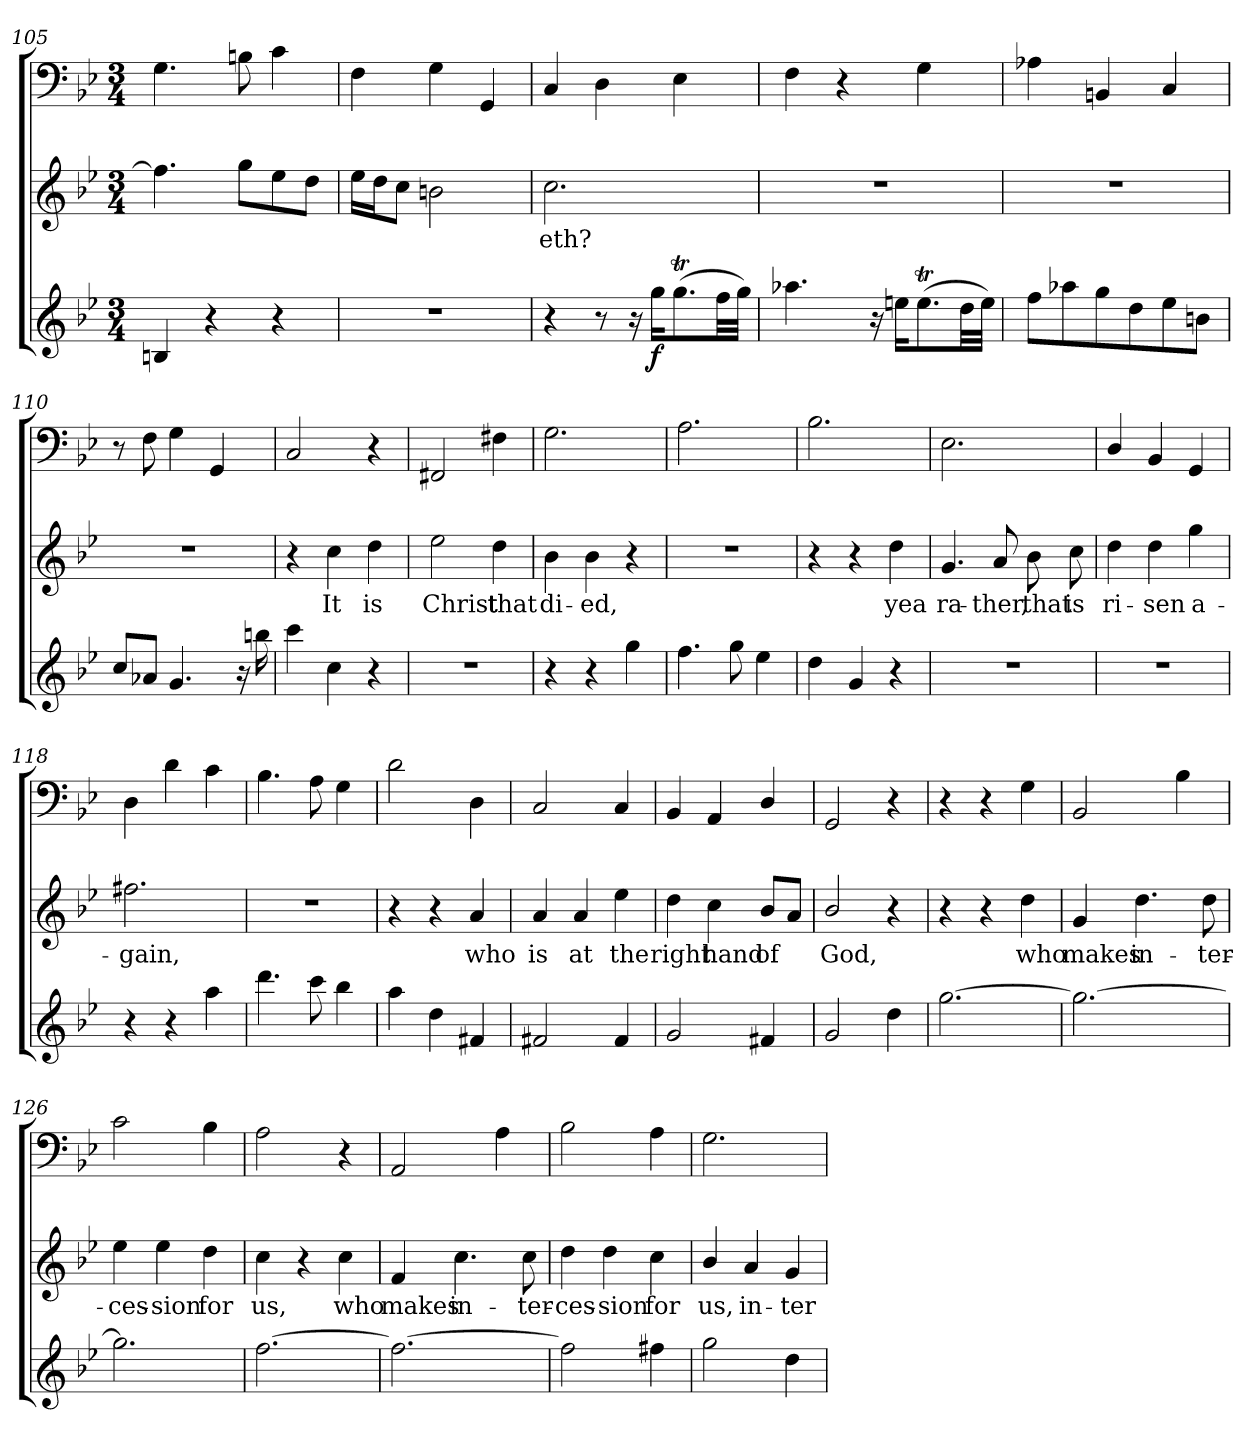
**kern	**dynam	**kern	**text	**kern
*part3	*part3	*part2	*part2	*part1
*staff3	*staff3	*staff2	*staff2	*staff1
*clefG2	*	*clefG2	*	*clefF4
*k[b-e-]	*	*k[b-e-]	*	*k[b-e-]
*g:	*	*g:	*	*g:
*M3/4	*	*M3/4	*	*M3/4
=105	=105	=105	=105	=105
4Bn/	.	4.ff\]	.	4.G\
4r	.	.	.	.
.	.	8gg\L	.	8Bn\
4r	.	8ee-\	.	4c\
.	.	8dd\J	.	.
=106	=106	=106	=106	=106
2.r	.	16ee-\LL	.	4F\
.	.	16dd\J	.	.
.	.	8cc\J	.	.
.	.	2bn\	.	4G\
.	.	.	.	4GG/
=107	=107	=107	=107	=107
4r	.	2.cc\	-eth?	4C/
8r	.	.	.	4D\
16r	.	.	.	.
16gg\KL	f	.	.	.
(8.ggT\	.	.	.	4E-\
32ff\LL	.	.	.	.
32gg\JJJ)	.	.	.	.
=108	=108	=108	=108	=108
4.aa-X\	.	2.r	.	4F\
.	.	.	.	4r
16r	.	.	.	.
16een\KL	.	.	.	.
(8.eet\	.	.	.	4G\
32dd\LL	.	.	.	.
32ee\JJJ)	.	.	.	.
=109	=109	=109	=109	=109
8ff\L	.	2.r	.	4A-X\
8aa-X\	.	.	.	.
8gg\	.	.	.	4BBn/
8dd\	.	.	.	.
8ee-\	.	.	.	4C/
8bn\J	.	.	.	.
=110	=110	=110	=110	=110
8cc/L	.	2.r	.	8r
8a-X/J	.	.	.	8F\
4.g/	.	.	.	4G\
.	.	.	.	4GG/
16r	.	.	.	.
16bbn\	.	.	.	.
=111	=111	=111	=111	=111
4ccc\	.	4r	.	2C/
4cc\	.	4cc\	It	.
4r	.	4dd\	is	4r
=112	=112	=112	=112	=112
2.r	.	2ee-\	Christ	2FF#X/
.	.	4dd\	that	4F#X\
=113	=113	=113	=113	=113
4r	.	4b-\	di-	2.G\
4r	.	4b-\	-ed,	.
4gg\	.	4r	.	.
=114	=114	=114	=114	=114
4.ff\	.	2.r	.	2.A\
8gg\	.	.	.	.
4ee-\	.	.	.	.
=115	=115	=115	=115	=115
4dd\	.	4r	.	2.B-\
4g/	.	4r	.	.
4r	.	4dd\	yea	.
=116	=116	=116	=116	=116
2.r	.	4.g/	ra-	2.E-\
.	.	8a/	-ther,	.
.	.	8b-\	that	.
.	.	8cc\	is	.
=117	=117	=117	=117	=117
2.r	.	4dd\	ri-	4D/
.	.	4dd\	-sen	4BB-/
.	.	4gg\	a-	4GG/
=118	=118	=118	=118	=118
4r	.	2.ff#X\	-gain,	4D\
4r	.	.	.	4d\
4aa\	.	.	.	4c\
=119	=119	=119	=119	=119
4.ddd\	.	2.r	.	4.B-\
8ccc\	.	.	.	8A\
4bb-\	.	.	.	4G\
=120	=120	=120	=120	=120
4aa\	.	4r	.	2d\
4dd\	.	4r	.	.
4f#X/	.	4a/	who	4D\
=121	=121	=121	=121	=121
2f#X/	.	4a/	is	2C/
.	.	4a/	at	.
4f#/	.	4ee-\	the	4C/
=122	=122	=122	=122	=122
2g/	.	4dd\	right	4BB-/
.	.	4cc\	hand	4AA/
4f#X/	.	8b-/L	of	4D/
.	.	8a/J	.	.
=123	=123	=123	=123	=123
2g/	.	2b-/	God,	2GG/
4dd\	.	4r	.	4r
=124	=124	=124	=124	=124
[2.gg\	.	4r	.	4r
.	.	4r	.	4r
.	.	4dd\	who	4G\
=125	=125	=125	=125	=125
2.gg\_	.	4g/	makes	2BB-/
.	.	4.dd\	in-	.
.	.	.	.	4B-\
.	.	8dd\	-ter-	.
=126	=126	=126	=126	=126
2.gg\]	.	4ee-\	-ces-	2c\
.	.	4ee-\	-sion	.
.	.	4dd\	for	4B-\
=127	=127	=127	=127	=127
[2.ff\	.	4cc\	us,	2A\
.	.	4r	.	.
.	.	4cc\	who	4r
=128	=128	=128	=128	=128
2.ff\_	.	4f/	makes	2AA/
.	.	4.cc\	in-	.
.	.	.	.	4A\
.	.	8cc\	-ter-	.
=129	=129	=129	=129	=129
2ff\]	.	4dd\	-ces-	2B-\
.	.	4dd\	-sion	.
4ff#X\	.	4cc\	for	4A\
=130	=130	=130	=130	=130
2gg\	.	4b-/	us,	2.G\
.	.	4a/	in-	.
4dd\	.	4g/	-ter-	.
=	=	=	=	=
*-	*-	*-	*-	*-
